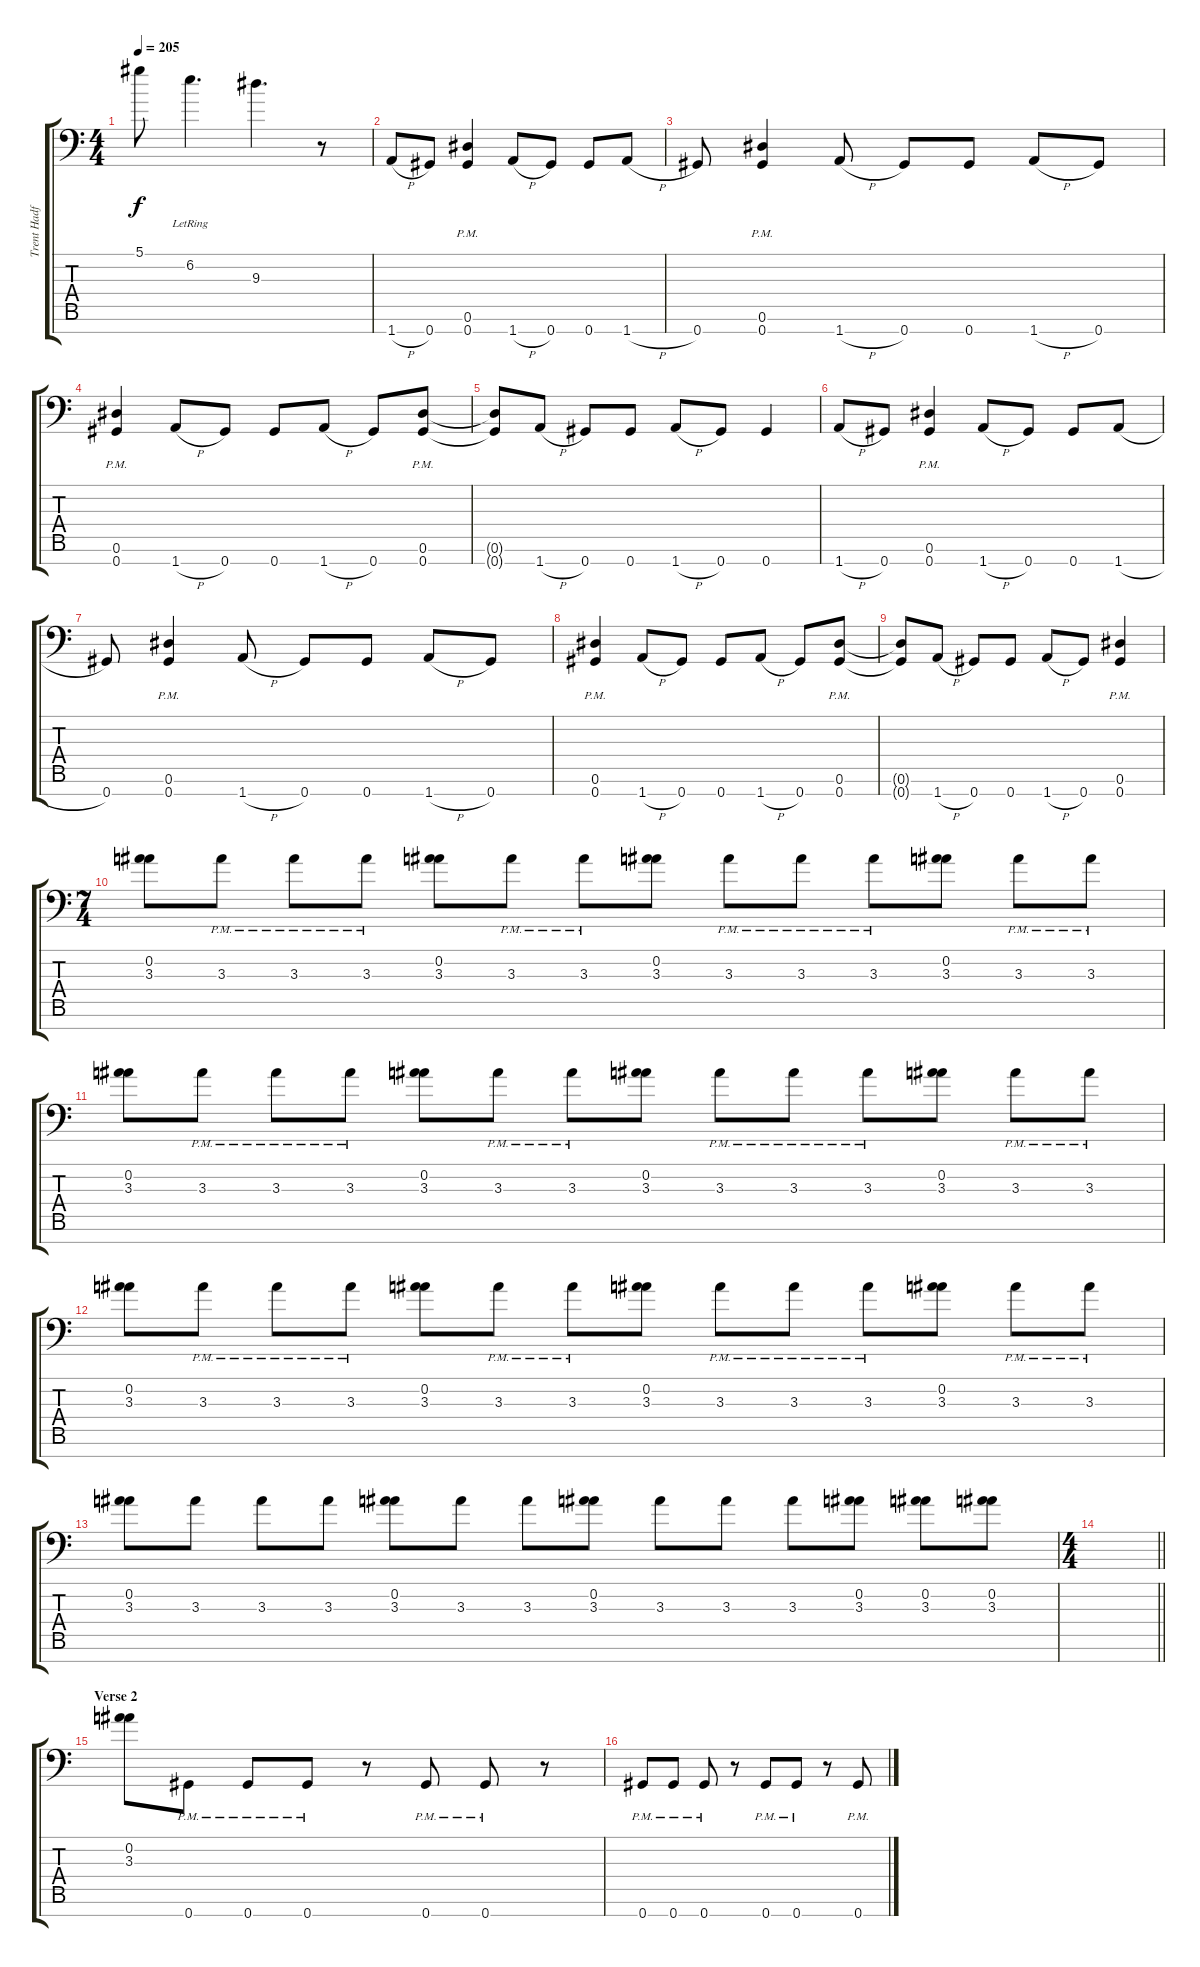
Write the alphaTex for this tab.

\track ("Trent Hadfal" "Trent Hadf") {instrument overdrivenguitar}
\staff {score tabs}
\tuning (Eb4 Bb3 Gb3 Db3 Ab2 Eb2 Ab1) {hide}
\ts (4 4)
\tempo 205
\clef f4
\ks c
5.1{t}.8{dy f} 6.2{lr}.4{d} 9.3.4{d} r.8 |
1.7{h}.8 0.7.8 (0.6{pm} 0.7{pm}).4 1.7{h}.8 0.7.8 0.7.8 1.7{h}.8 |
0.7.8 (0.6{pm} 0.7{pm}).4 1.7{h}.8 0.7.8 0.7.8 1.7{h}.8 0.7.8 |
(0.6{pm} 0.7{pm}).4 1.7{h}.8 0.7.8 0.7.8 1.7{h}.8 0.7.8 (0.6{pm} 0.7{pm}).8 |
(0.6{t} 0.7{t}).8 1.7{h}.8 0.7.8 0.7.8 1.7{h}.8 0.7.8 0.7.4 |
1.7{h}.8 0.7.8 (0.6{pm} 0.7{pm}).4 1.7{h}.8 0.7.8 0.7.8 1.7{h}.8 |
0.7.8 (0.6{pm} 0.7{pm}).4 1.7{h}.8 0.7.8 0.7.8 1.7{h}.8 0.7.8 |
(0.6{pm} 0.7{pm}).4 1.7{h}.8 0.7.8 0.7.8 1.7{h}.8 0.7.8 (0.6{pm} 0.7{pm}).8 |
(0.6{t} 0.7{t}).8 1.7{h}.8 0.7.8 0.7.8 1.7{h}.8 0.7.8 (0.6{pm} 0.7{pm}).4 |
\ts (7 4)
(0.2 3.3).8 3.3{pm}.8 3.3{pm}.8 3.3{pm}.8 (0.2 3.3).8 3.3{pm}.8 3.3{pm}.8 (0.2 3.3).8 3.3{pm}.8 3.3{pm}.8 3.3{pm}.8 (0.2 3.3).8 3.3{pm}.8 3.3{pm}.8 |
(0.2 3.3).8 3.3{pm}.8 3.3{pm}.8 3.3{pm}.8 (0.2 3.3).8 3.3{pm}.8 3.3{pm}.8 (0.2 3.3).8 3.3{pm}.8 3.3{pm}.8 3.3{pm}.8 (0.2 3.3).8 3.3{pm}.8 3.3{pm}.8 |
(0.2 3.3).8 3.3{pm}.8 3.3{pm}.8 3.3{pm}.8 (0.2 3.3).8 3.3{pm}.8 3.3{pm}.8 (0.2 3.3).8 3.3{pm}.8 3.3{pm}.8 3.3{pm}.8 (0.2 3.3).8 3.3{pm}.8 3.3{pm}.8 |
(0.2 3.3).8 3.3.8 3.3.8 3.3.8 (0.2 3.3).8 3.3.8 3.3.8 (0.2 3.3).8 3.3.8 3.3.8 3.3.8 (0.2 3.3).8 (0.2 3.3).8 (0.2 3.3).8 |
\ts (4 4)
\barLineRight lightlight
|
\section ("" "Verse 2")
(0.2 3.3).8 0.7{pm}.8 0.7{pm}.8 0.7{pm}.8 r.8 0.7{pm}.8 0.7{pm}.8 r.8 |
0.7{pm}.8 0.7{pm}.8 0.7{pm}.8 r.8 0.7{pm}.8 0.7{pm}.8 r.8 0.7{pm}.8
